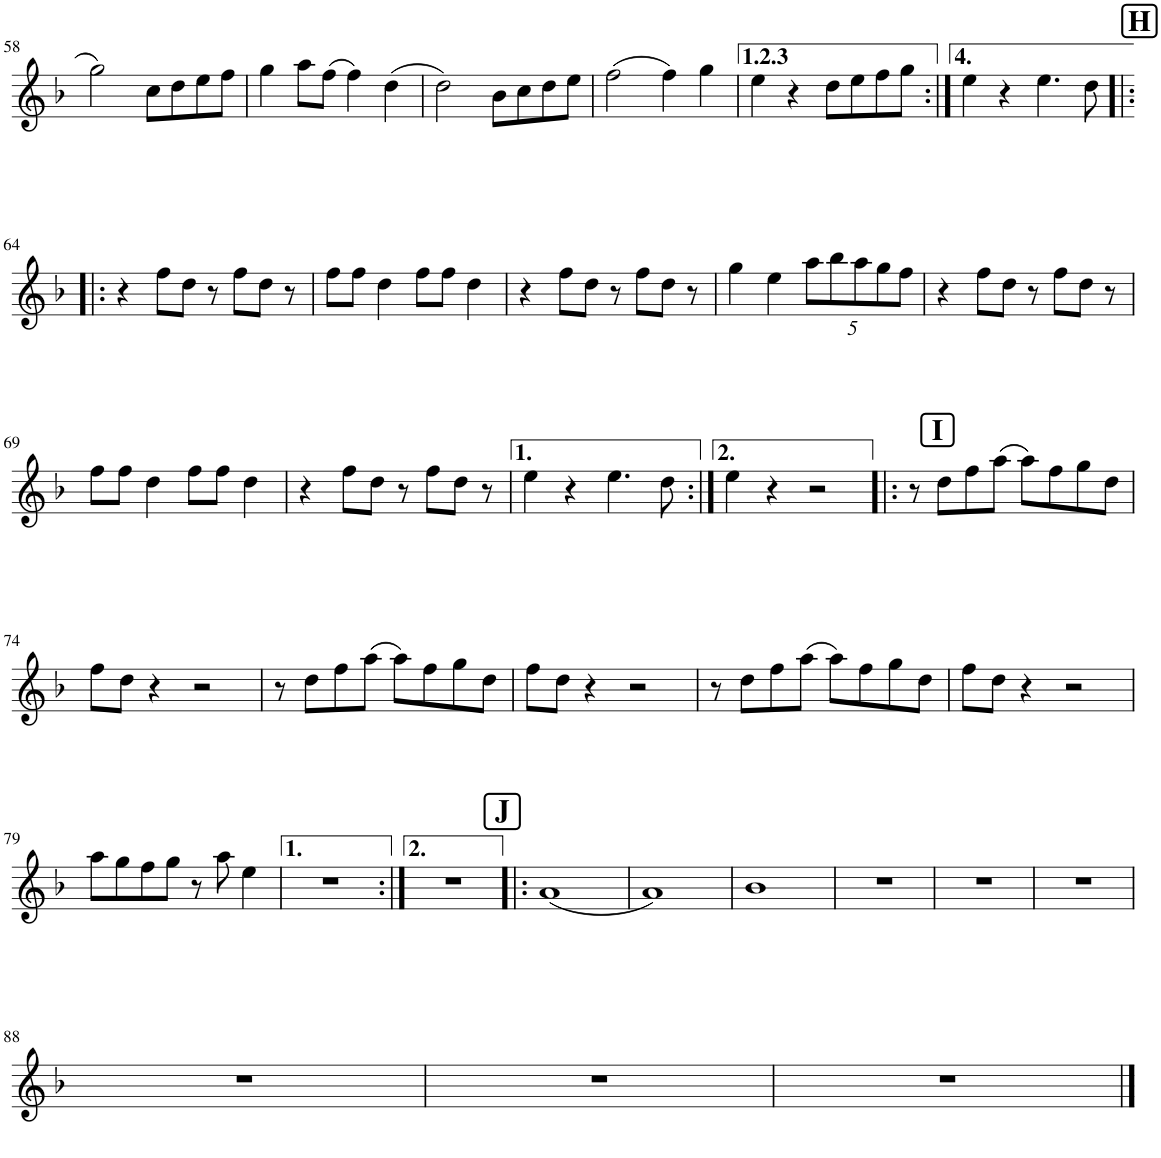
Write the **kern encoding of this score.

**kern
*part1
*staff1
*I"Trompette en Sib
!!LO:PB:g=z
*clefG2
*ITrd1c2
*k[b-]
*M2/2
*met(c|)
=58
2gg\
8cc\L
8dd\
8ee\
8ff\J
=59
4gg\
8aa\L
(8ff\J
4ff\)
(4dd\
=60
2dd\)
8b-\L
8cc\
8dd\
8ee\J
=61
(2ff\
4ff\)
4gg\
=62
4ee\
4r
8dd\L
8ee\
8ff\
8gg\J
!!LO:REH:place=s1:a:B:cj:fs=14:t=H:qo=3.5
=63:|!
4ee\
4r
4.ee\
8dd\
!!LO:LB:g=z
=64!|:
4r
8ff\L
8dd\J
8r
8ff\L
8dd\J
8r
=65
8ff\L
8ff\J
4dd\
8ff\L
8ff\J
4dd\
=66
4r
8ff\L
8dd\J
8r
8ff\L
8dd\J
8r
=67
4gg\
4ee\
*Xbrackettup
10aa\L
10bb-\
10aa\
10gg\
10ff\J
=68
4r
8ff\L
8dd\J
8r
8ff\L
8dd\J
8r
!!LO:LB:g=z
=69
8ff\L
8ff\J
4dd\
8ff\L
8ff\J
4dd\
=70
4r
8ff\L
8dd\J
8r
8ff\L
8dd\J
8r
=71
4ee\
4r
4.ee\
8dd\
=72:|!
4ee\
4r
2r
!!LO:REH:place=s1:a:B:cj:fs=14:t=I:qo=0.5
=73!|:
8r
8dd\L
8ff\
(8aa\J
8aa\L)
8ff\
8gg\
8dd\J
!!LO:LB:g=z
=74
8ff\L
8dd\J
4r
2r
=75
8r
8dd\L
8ff\
(8aa\J
8aa\L)
8ff\
8gg\
8dd\J
=76
8ff\L
8dd\J
4r
2r
=77
8r
8dd\L
8ff\
(8aa\J
8aa\L)
8ff\
8gg\
8dd\J
=78
8ff\L
8dd\J
4r
2r
!!LO:LB:g=z
=79
8aa\L
8gg\
8ff\
8gg\J
8r
8aa\
4ee\
=80
1r
=81:|!
1r
!!LO:REH:place=s1:a:B:cj:fs=14:t=J
=82!|:
(1a
=83
1a)
=84
1b-
=85
1r
=86
1r
=87
1r
!!LO:LB:g=z
=88
1r
=89
1r
=90
1r
==
*-
